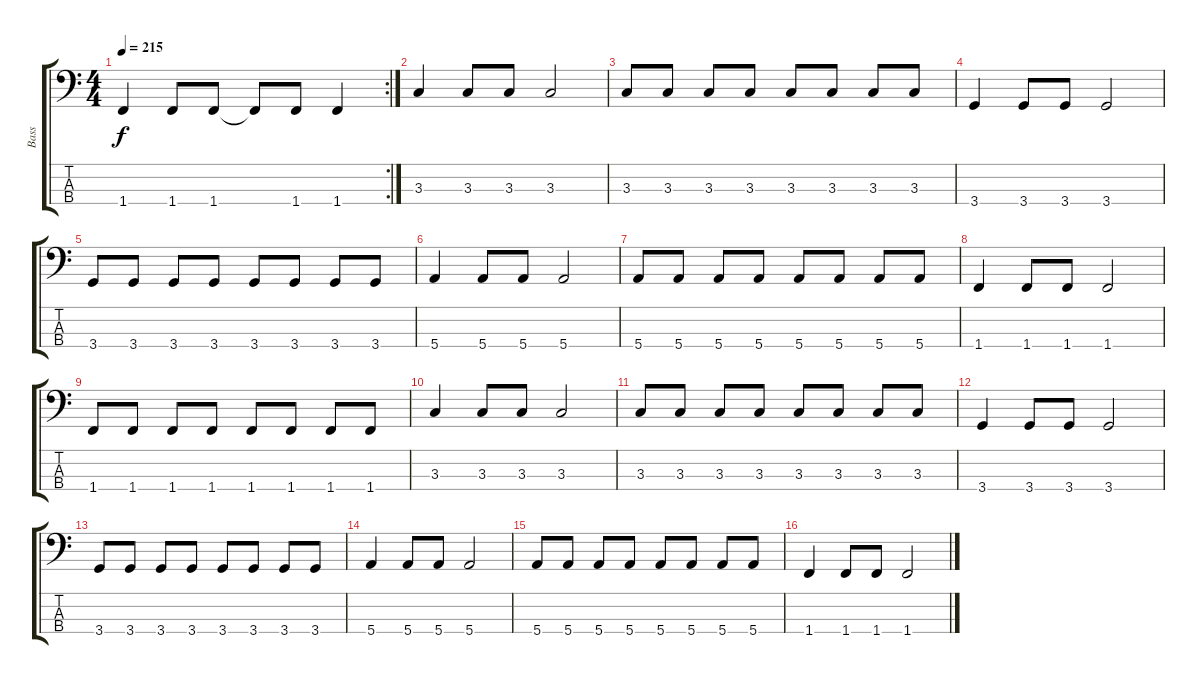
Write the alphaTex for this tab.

\track ("Bass  " "Bass  ") {instrument electricbasspick}
\staff {score tabs}
\tuning (G2 D2 A1 E1) {hide}
\rc 2
\ts (4 4)
\tempo 215
\clef f4
\ks c
1.4.4{dy f} 1.4.8 1.4.8 1.4{t}.8 1.4.8 1.4.4 |
3.3.4 3.3.8 3.3.8 3.3.2 |
3.3.8 3.3.8 3.3.8 3.3.8 3.3.8 3.3.8 3.3.8 3.3.8 |
3.4.4 3.4.8 3.4.8 3.4.2 |
3.4.8 3.4.8 3.4.8 3.4.8 3.4.8 3.4.8 3.4.8 3.4.8 |
5.4.4 5.4.8 5.4.8 5.4.2 |
5.4.8 5.4.8 5.4.8 5.4.8 5.4.8 5.4.8 5.4.8 5.4.8 |
1.4.4 1.4.8 1.4.8 1.4.2 |
1.4.8 1.4.8 1.4.8 1.4.8 1.4.8 1.4.8 1.4.8 1.4.8 |
3.3.4 3.3.8 3.3.8 3.3.2 |
3.3.8 3.3.8 3.3.8 3.3.8 3.3.8 3.3.8 3.3.8 3.3.8 |
3.4.4 3.4.8 3.4.8 3.4.2 |
3.4.8 3.4.8 3.4.8 3.4.8 3.4.8 3.4.8 3.4.8 3.4.8 |
5.4.4 5.4.8 5.4.8 5.4.2 |
5.4.8 5.4.8 5.4.8 5.4.8 5.4.8 5.4.8 5.4.8 5.4.8 |
1.4.4 1.4.8 1.4.8 1.4.2
